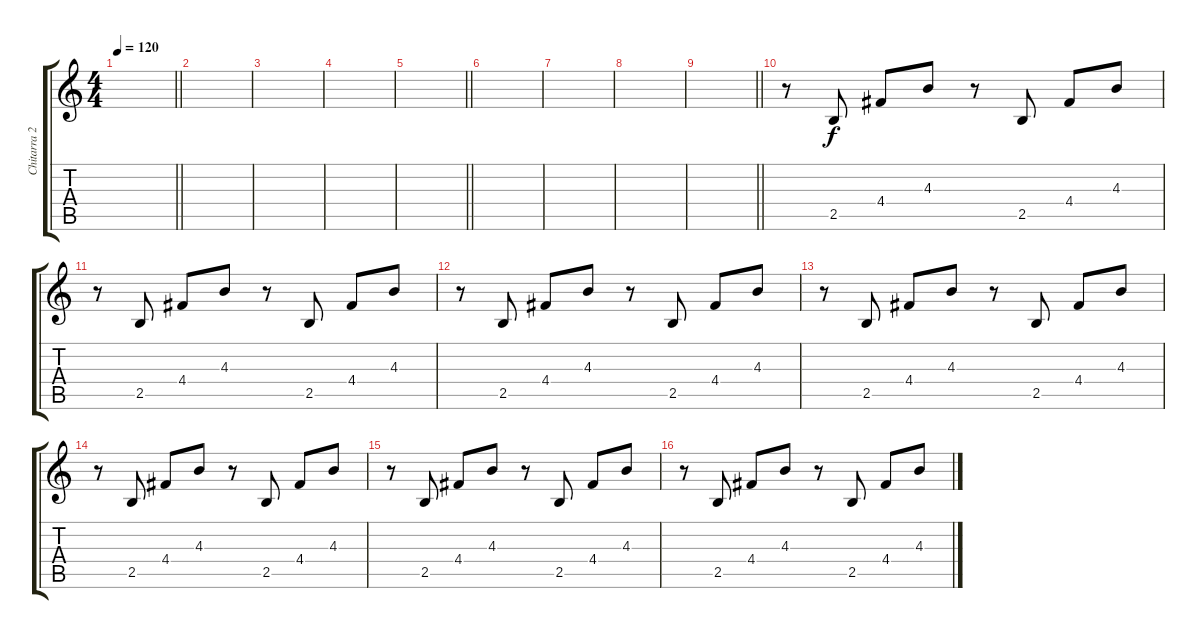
\track ("Chitarra 2" "Chitarra 2") {instrument distortionguitar}
\staff {score tabs}
\tuning (E4 B3 G3 D3 A2 E2) {hide}
\ts (4 4)
\tempo 120
\clef g2
\barLineRight lightlight
\ks c
|
|
|
|
\barLineRight lightlight
|
|
|
|
\barLineRight lightlight
|
r.8 2.5.8 4.4.8 4.3.8 r.8 2.5.8 4.4.8 4.3.8 |
r.8 2.5.8 4.4.8 4.3.8 r.8 2.5.8 4.4.8 4.3.8 |
r.8 2.5.8 4.4.8 4.3.8 r.8 2.5.8 4.4.8 4.3.8 |
r.8 2.5.8 4.4.8 4.3.8 r.8 2.5.8 4.4.8 4.3.8 |
r.8 2.5.8 4.4.8 4.3.8 r.8 2.5.8 4.4.8 4.3.8 |
r.8 2.5.8 4.4.8 4.3.8 r.8 2.5.8 4.4.8 4.3.8 |
r.8 2.5.8 4.4.8 4.3.8 r.8 2.5.8 4.4.8 4.3.8
